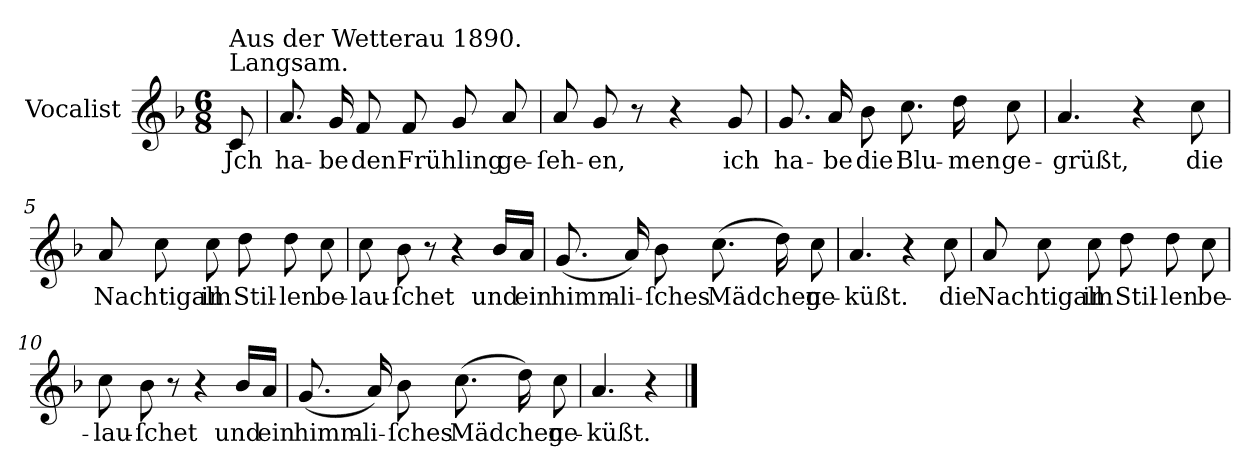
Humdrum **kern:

**kern	**text
*part1	*part1
*staff1	*staff1
*I"Vocalist	*
*k[b-]	*
*F:	*
*M6/8	*
=	=
!LO:TX:a:t=Langsam.	!
!LO:TX:a:t=Aus der Wetterau 1890.	!
8c	Jch
=1	=1
8.a	ha-
16g	-be
8f	den
8f	Frühling
8g	.
8a	ge-
=2	=2
8a	-ſeh-
8g	-en,
8r	.
4r	.
8g	ich
=3	=3
8.g	ha-
16a	-be
8b-	die
8.cc	Blu-
16dd	-men
8cc	ge-
=4	=4
4.a	-grüßt,
4r	.
8cc	die
=5	=5
8a	Nachtigall
8cc	.
8cc	im
8dd	Stil-
8dd	-len
8cc	be-
=6	=6
8cc	-lau-
8b-	-ſchet
8r	.
4r	.
16b-LL	und
16aJJ	ein
=7	=7
(8.g	himm-
16a)	-li-
8b-	-ſches
(8.cc	Mädchen
16dd)	.
8cc	ge-
=8	=8
4.a	-küßt.
4r	.
8cc	die
=9	=9
8a	Nachtigall
8cc	.
8cc	im
8dd	Stil-
8dd	-len
8cc	be-
=10	=10
8cc	-lau-
8b-	-ſchet
8r	.
4r	.
16b-LL	und
16aJJ	ein
=11	=11
(8.g	himm-
16a)	-li-
8b-	-ſches
(8.cc	Mädchen
16dd)	.
8cc	ge-
=12	=12
4.a	-küßt.
4r	.
==	==
*-	*-
